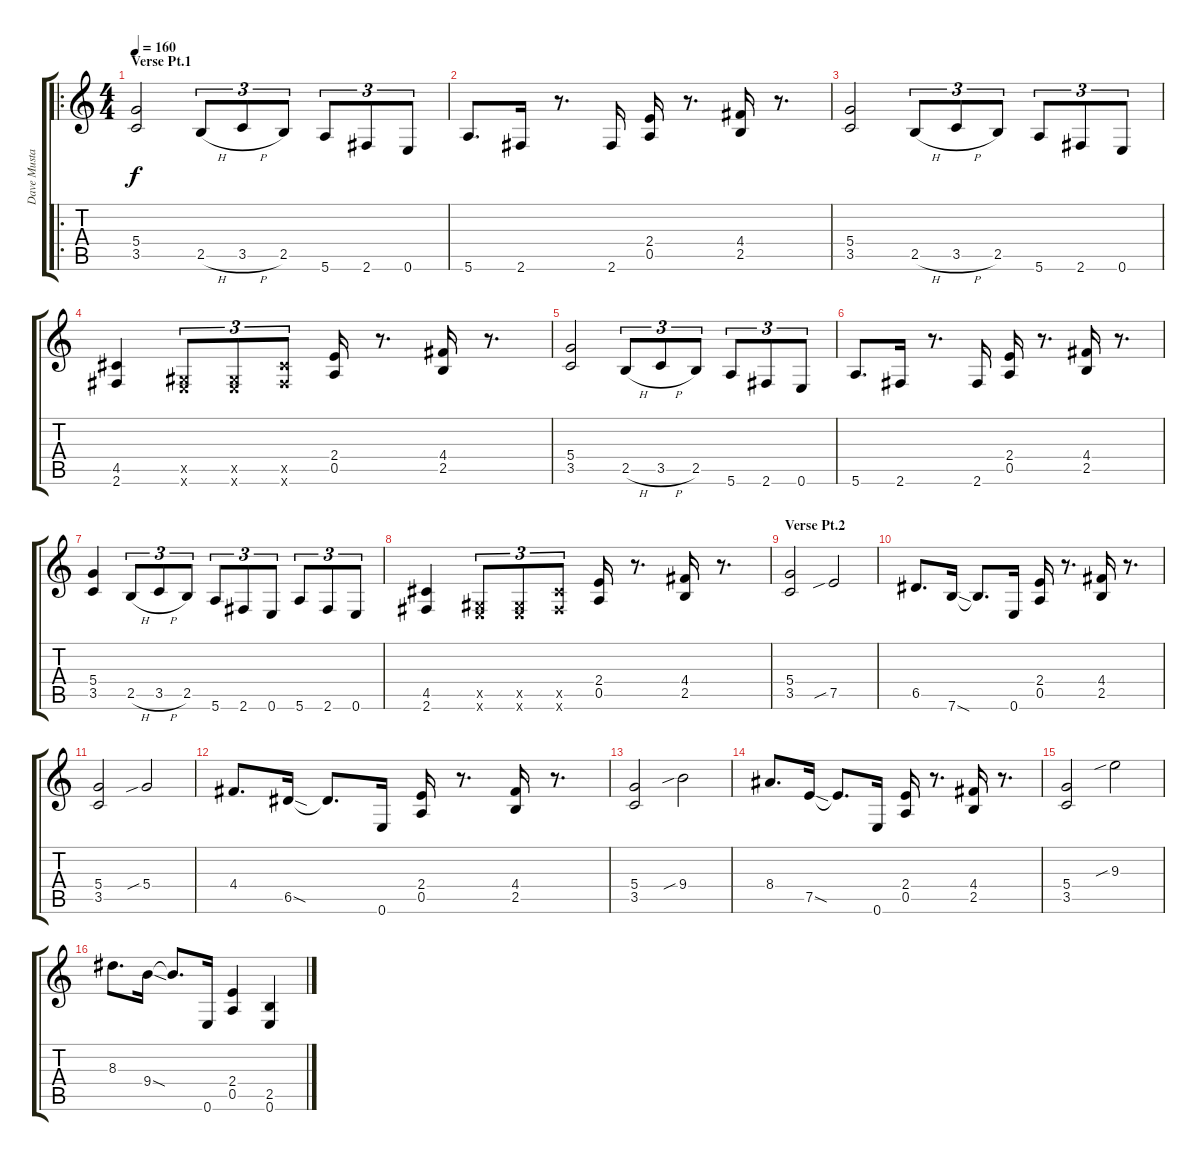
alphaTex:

\track ("Dave Mustaine" "Dave Musta") {instrument distortionguitar}
\staff {score tabs}
\tuning (E4 B3 G3 D3 A2 E2) {hide}
\ro
\ts (4 4)
\section ("" "Verse Pt.1")
\tempo 160
\clef g2
\ks c
(5.4 3.5).2{dy f} 2.5{h}.8{tu (3 2)} 3.5{h}.8{tu (3 2)} 2.5.8{tu (3 2)} 5.6.8{tu (3 2)} 2.6.8{tu (3 2)} 0.6.8{tu (3 2)} |
5.6.8{d} 2.6.16 r.8{d} 2.6.16 (2.4 0.5).16 r.8{d} (4.4 2.5).16 r.8{d} |
(5.4 3.5).2 2.5{h}.8{tu (3 2)} 3.5{h}.8{tu (3 2)} 2.5.8{tu (3 2)} 5.6.8{tu (3 2)} 2.6.8{tu (3 2)} 0.6.8{tu (3 2)} |
(4.5 2.6).4 (-1.5{x} 0.6{x}).8{tu (3 2)} (-1.5{x} 0.6{x}).8{tu (3 2)} (4.5{x} 2.6{x}).8{tu (3 2)} (2.4 0.5).16 r.8{d} (4.4 2.5).16 r.8{d} |
(5.4 3.5).2 2.5{h}.8{tu (3 2)} 3.5{h}.8{tu (3 2)} 2.5.8{tu (3 2)} 5.6.8{tu (3 2)} 2.6.8{tu (3 2)} 0.6.8{tu (3 2)} |
5.6.8{d} 2.6.16 r.8{d} 2.6.16 (2.4 0.5).16 r.8{d} (4.4 2.5).16 r.8{d} |
(5.4 3.5).4 2.5{h}.8{tu (3 2)} 3.5{h}.8{tu (3 2)} 2.5.8{tu (3 2)} 5.6.8{tu (3 2)} 2.6.8{tu (3 2)} 0.6.8{tu (3 2)} 5.6.8{tu (3 2)} 2.6.8{tu (3 2)} 0.6.8{tu (3 2)} |
(4.5 2.6).4 (-1.5{x} 0.6{x}).8{tu (3 2)} (-1.5{x} 0.6{x}).8{tu (3 2)} (4.5{x} 2.6{x}).8{tu (3 2)} (2.4 0.5).16 r.8{d} (4.4 2.5).16 r.8{d} |
\section ("" "Verse Pt.2")
(5.4 3.5).2 7.5{sib}.2 |
6.5.8{d} 7.6{sod}.16 7.6{t}.8{d} 0.6.16 (2.4 0.5).16 r.8{d} (4.4 2.5).16 r.8{d} |
(5.4 3.5).2 5.4{sib}.2 |
4.4.8{d} 6.5{sod}.16 6.5{t}.8{d} 0.6.16 (2.4 0.5).16 r.8{d} (4.4 2.5).16 r.8{d} |
(5.4 3.5).2 9.4{sib}.2 |
8.4.8{d} 7.5{sod}.16 7.5{t}.8{d} 0.6.16 (2.4 0.5).16 r.8{d} (4.4 2.5).16 r.8{d} |
(5.4 3.5).2 9.3{sib}.2 |
8.3.8{d} 9.4{sod}.16 9.4{t}.8{d} 0.6.16 (2.4 0.5).4 (2.5 0.6).4
